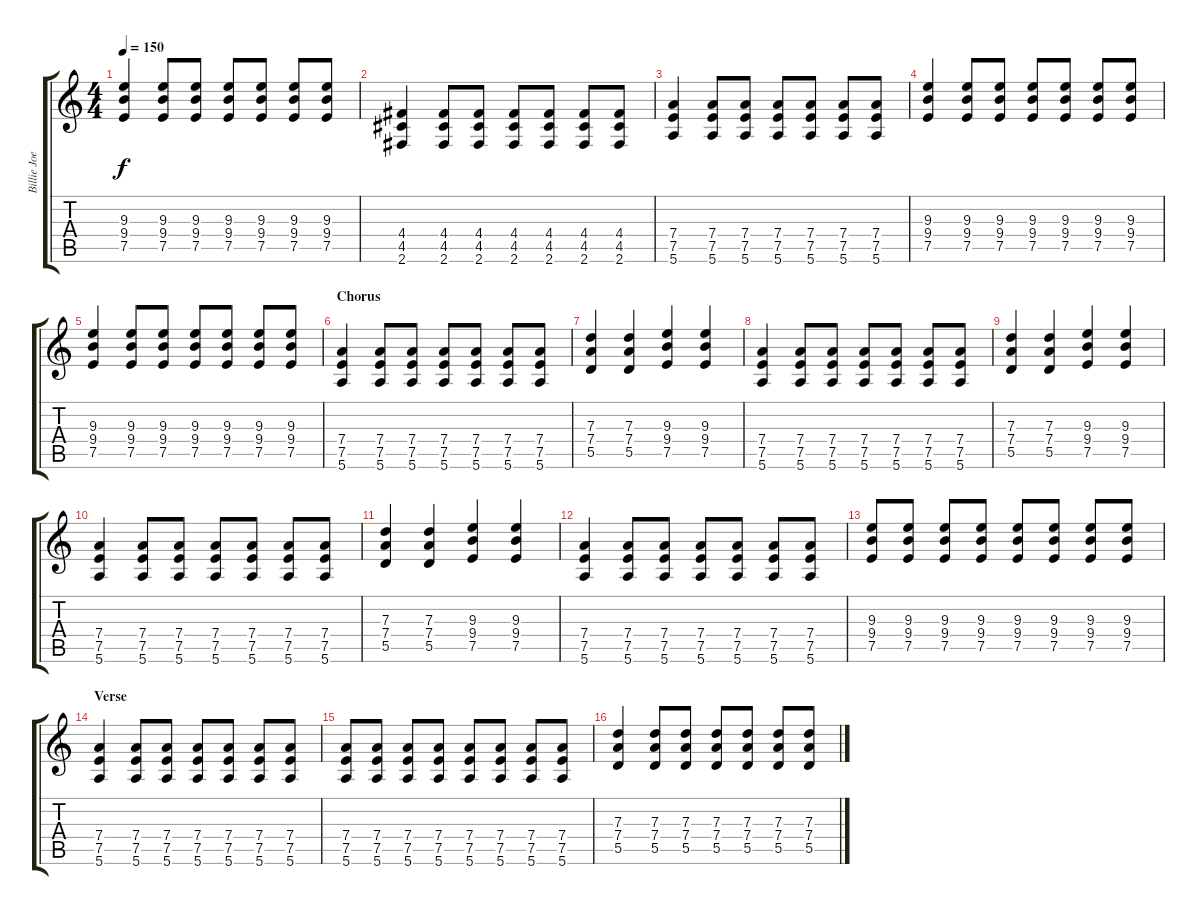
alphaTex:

\track ("Billie Joe" "Billie Joe") {instrument distortionguitar}
\staff {score tabs}
\tuning (E4 B3 G3 D3 A2 E2) {hide}
\ts (4 4)
\tempo 150
\clef g2
\ks c
(9.3 9.4 7.5).4{dy f} (9.3 9.4 7.5).8 (9.3 9.4 7.5).8 (9.3 9.4 7.5).8 (9.3 9.4 7.5).8 (9.3 9.4 7.5).8 (9.3 9.4 7.5).8 |
(4.4 4.5 2.6).4 (4.4 4.5 2.6).8 (4.4 4.5 2.6).8 (4.4 4.5 2.6).8 (4.4 4.5 2.6).8 (4.4 4.5 2.6).8 (4.4 4.5 2.6).8 |
(7.4 7.5 5.6).4 (7.4 7.5 5.6).8 (7.4 7.5 5.6).8 (7.4 7.5 5.6).8 (7.4 7.5 5.6).8 (7.4 7.5 5.6).8 (7.4 7.5 5.6).8 |
(9.3 9.4 7.5).4 (9.3 9.4 7.5).8 (9.3 9.4 7.5).8 (9.3 9.4 7.5).8 (9.3 9.4 7.5).8 (9.3 9.4 7.5).8 (9.3 9.4 7.5).8 |
(9.3 9.4 7.5).4 (9.3 9.4 7.5).8 (9.3 9.4 7.5).8 (9.3 9.4 7.5).8 (9.3 9.4 7.5).8 (9.3 9.4 7.5).8 (9.3 9.4 7.5).8 |
\section ("" "Chorus")
(7.4 7.5 5.6).4 (7.4 7.5 5.6).8 (7.4 7.5 5.6).8 (7.4 7.5 5.6).8 (7.4 7.5 5.6).8 (7.4 7.5 5.6).8 (7.4 7.5 5.6).8 |
(7.3 7.4 5.5).4 (7.3 7.4 5.5).4 (9.3 9.4 7.5).4 (9.3 9.4 7.5).4 |
(7.4 7.5 5.6).4 (7.4 7.5 5.6).8 (7.4 7.5 5.6).8 (7.4 7.5 5.6).8 (7.4 7.5 5.6).8 (7.4 7.5 5.6).8 (7.4 7.5 5.6).8 |
(7.3 7.4 5.5).4 (7.3 7.4 5.5).4 (9.3 9.4 7.5).4 (9.3 9.4 7.5).4 |
(7.4 7.5 5.6).4 (7.4 7.5 5.6).8 (7.4 7.5 5.6).8 (7.4 7.5 5.6).8 (7.4 7.5 5.6).8 (7.4 7.5 5.6).8 (7.4 7.5 5.6).8 |
(7.3 7.4 5.5).4 (7.3 7.4 5.5).4 (9.3 9.4 7.5).4 (9.3 9.4 7.5).4 |
(7.4 7.5 5.6).4 (7.4 7.5 5.6).8 (7.4 7.5 5.6).8 (7.4 7.5 5.6).8 (7.4 7.5 5.6).8 (7.4 7.5 5.6).8 (7.4 7.5 5.6).8 |
(9.3 9.4 7.5).8 (9.3 9.4 7.5).8 (9.3 9.4 7.5).8 (9.3 9.4 7.5).8 (9.3 9.4 7.5).8 (9.3 9.4 7.5).8 (9.3 9.4 7.5).8 (9.3 9.4 7.5).8 |
\section ("" "Verse")
(7.4 7.5 5.6).4 (7.4 7.5 5.6).8 (7.4 7.5 5.6).8 (7.4 7.5 5.6).8 (7.4 7.5 5.6).8 (7.4 7.5 5.6).8 (7.4 7.5 5.6).8 |
(7.4 7.5 5.6).8 (7.4 7.5 5.6).8 (7.4 7.5 5.6).8 (7.4 7.5 5.6).8 (7.4 7.5 5.6).8 (7.4 7.5 5.6).8 (7.4 7.5 5.6).8 (7.4 7.5 5.6).8 |
(7.3 7.4 5.5).4 (7.3 7.4 5.5).8 (7.3 7.4 5.5).8 (7.3 7.4 5.5).8 (7.3 7.4 5.5).8 (7.3 7.4 5.5).8 (7.3 7.4 5.5).8
